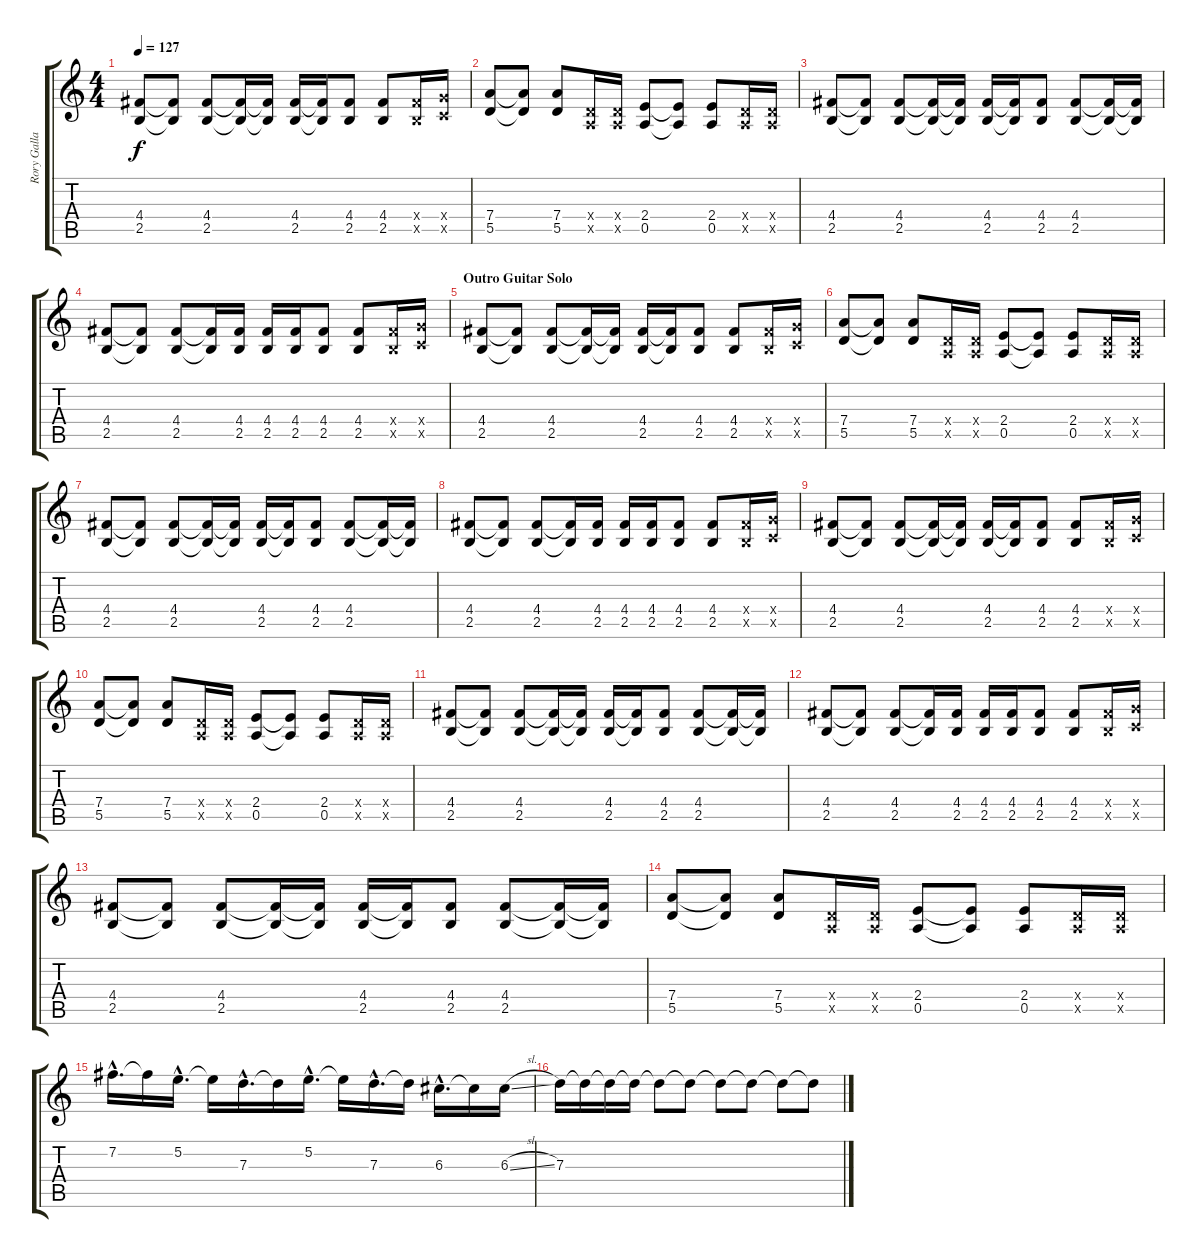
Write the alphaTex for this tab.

\track ("Rory Gallagher Right" "Rory Galla") {instrument distortionguitar}
\staff {score tabs}
\tuning (E4 B3 G3 D3 A2 E2) {hide}
\ts (4 4)
\tempo 127
\clef g2
\ks c
(4.4 2.5).8{dy f} (4.4{t} 2.5{t}).8 (4.4 2.5).8 (4.4{t} 2.5{t}).16 (4.4{t} 2.5{t}).16 (4.4 2.5).16 (4.4{t} 2.5{t}).16 (4.4 2.5).8 (4.4 2.5).8 (4.4{x} 2.5{x}).16 (5.4{x} 3.5{x}).16 |
(7.4 5.5).8 (7.4{t} 5.5{t}).8 (7.4 5.5).8 (0.4{x} 0.5{x}).16 (0.4{x} 0.5{x}).16 (2.4 0.5).8 (2.4{t} 0.5{t}).8 (2.4 0.5).8 (0.4{x} 0.5{x}).16 (0.4{x} 0.5{x}).16 |
(4.4 2.5).8 (4.4{t} 2.5{t}).8 (4.4 2.5).8 (4.4{t} 2.5{t}).16 (4.4{t} 2.5{t}).16 (4.4 2.5).16 (4.4{t} 2.5{t}).16 (4.4 2.5).8 (4.4 2.5).8 (4.4{t} 2.5{t}).16 (4.4{t} 2.5{t}).16 |
(4.4 2.5).8 (4.4{t} 2.5{t}).8 (4.4 2.5).8 (4.4{t} 2.5{t}).16 (4.4 2.5).16 (4.4 2.5).16 (4.4 2.5).16 (4.4 2.5).8 (4.4 2.5).8 (4.4{x} 2.5{x}).16 (5.4{x} 3.5{x}).16 |
\section ("" "Outro Guitar Solo")
(4.4 2.5).8 (4.4{t} 2.5{t}).8 (4.4 2.5).8 (4.4{t} 2.5{t}).16 (4.4{t} 2.5{t}).16 (4.4 2.5).16 (4.4{t} 2.5{t}).16 (4.4 2.5).8 (4.4 2.5).8 (4.4{x} 2.5{x}).16 (5.4{x} 3.5{x}).16 |
(7.4 5.5).8 (7.4{t} 5.5{t}).8 (7.4 5.5).8 (0.4{x} 0.5{x}).16 (0.4{x} 0.5{x}).16 (2.4 0.5).8 (2.4{t} 0.5{t}).8 (2.4 0.5).8 (0.4{x} 0.5{x}).16 (0.4{x} 0.5{x}).16 |
(4.4 2.5).8 (4.4{t} 2.5{t}).8 (4.4 2.5).8 (4.4{t} 2.5{t}).16 (4.4{t} 2.5{t}).16 (4.4 2.5).16 (4.4{t} 2.5{t}).16 (4.4 2.5).8 (4.4 2.5).8 (4.4{t} 2.5{t}).16 (4.4{t} 2.5{t}).16 |
(4.4 2.5).8 (4.4{t} 2.5{t}).8 (4.4 2.5).8 (4.4{t} 2.5{t}).16 (4.4 2.5).16 (4.4 2.5).16 (4.4 2.5).16 (4.4 2.5).8 (4.4 2.5).8 (4.4{x} 2.5{x}).16 (5.4{x} 3.5{x}).16 |
(4.4 2.5).8 (4.4{t} 2.5{t}).8 (4.4 2.5).8 (4.4{t} 2.5{t}).16 (4.4{t} 2.5{t}).16 (4.4 2.5).16 (4.4{t} 2.5{t}).16 (4.4 2.5).8 (4.4 2.5).8 (4.4{x} 2.5{x}).16 (5.4{x} 3.5{x}).16 |
(7.4 5.5).8 (7.4{t} 5.5{t}).8 (7.4 5.5).8 (0.4{x} 0.5{x}).16 (0.4{x} 0.5{x}).16 (2.4 0.5).8 (2.4{t} 0.5{t}).8 (2.4 0.5).8 (0.4{x} 0.5{x}).16 (0.4{x} 0.5{x}).16 |
(4.4 2.5).8 (4.4{t} 2.5{t}).8 (4.4 2.5).8 (4.4{t} 2.5{t}).16 (4.4{t} 2.5{t}).16 (4.4 2.5).16 (4.4{t} 2.5{t}).16 (4.4 2.5).8 (4.4 2.5).8 (4.4{t} 2.5{t}).16 (4.4{t} 2.5{t}).16 |
(4.4 2.5).8 (4.4{t} 2.5{t}).8 (4.4 2.5).8 (4.4{t} 2.5{t}).16 (4.4 2.5).16 (4.4 2.5).16 (4.4 2.5).16 (4.4 2.5).8 (4.4 2.5).8 (4.4{x} 2.5{x}).16 (5.4{x} 3.5{x}).16 |
(4.4 2.5).8 (4.4{t} 2.5{t}).8 (4.4 2.5).8 (4.4{t} 2.5{t}).16 (4.4{t} 2.5{t}).16 (4.4 2.5).16 (4.4{t} 2.5{t}).16 (4.4 2.5).8 (4.4 2.5).8 (4.4{t} 2.5{t}).16 (4.4{t} 2.5{t}).16 |
(7.4 5.5).8 (7.4{t} 5.5{t}).8 (7.4 5.5).8 (0.4{x} 0.5{x}).16 (0.4{x} 0.5{x}).16 (2.4 0.5).8 (2.4{t} 0.5{t}).8 (2.4 0.5).8 (0.4{x} 0.5{x}).16 (0.4{x} 0.5{x}).16 |
7.2{hac}.16{d} 7.2{t}.16 5.2{hac}.16{d} 5.2{t}.16 7.3{hac}.16{d} 7.3{t}.16 5.2{hac}.16{d} 5.2{t}.16 7.3{hac}.16{d} 7.3{t}.16 6.3{hac}.16{d} 6.3{t}.16 6.3{sl}.16 |
7.3.16 7.3{t}.16 7.3{t}.16 7.3{t}.16 7.3{t}.8 7.3{t}.8 7.3{t}.8 7.3{t}.8 7.3{t}.8 7.3{t}.8
